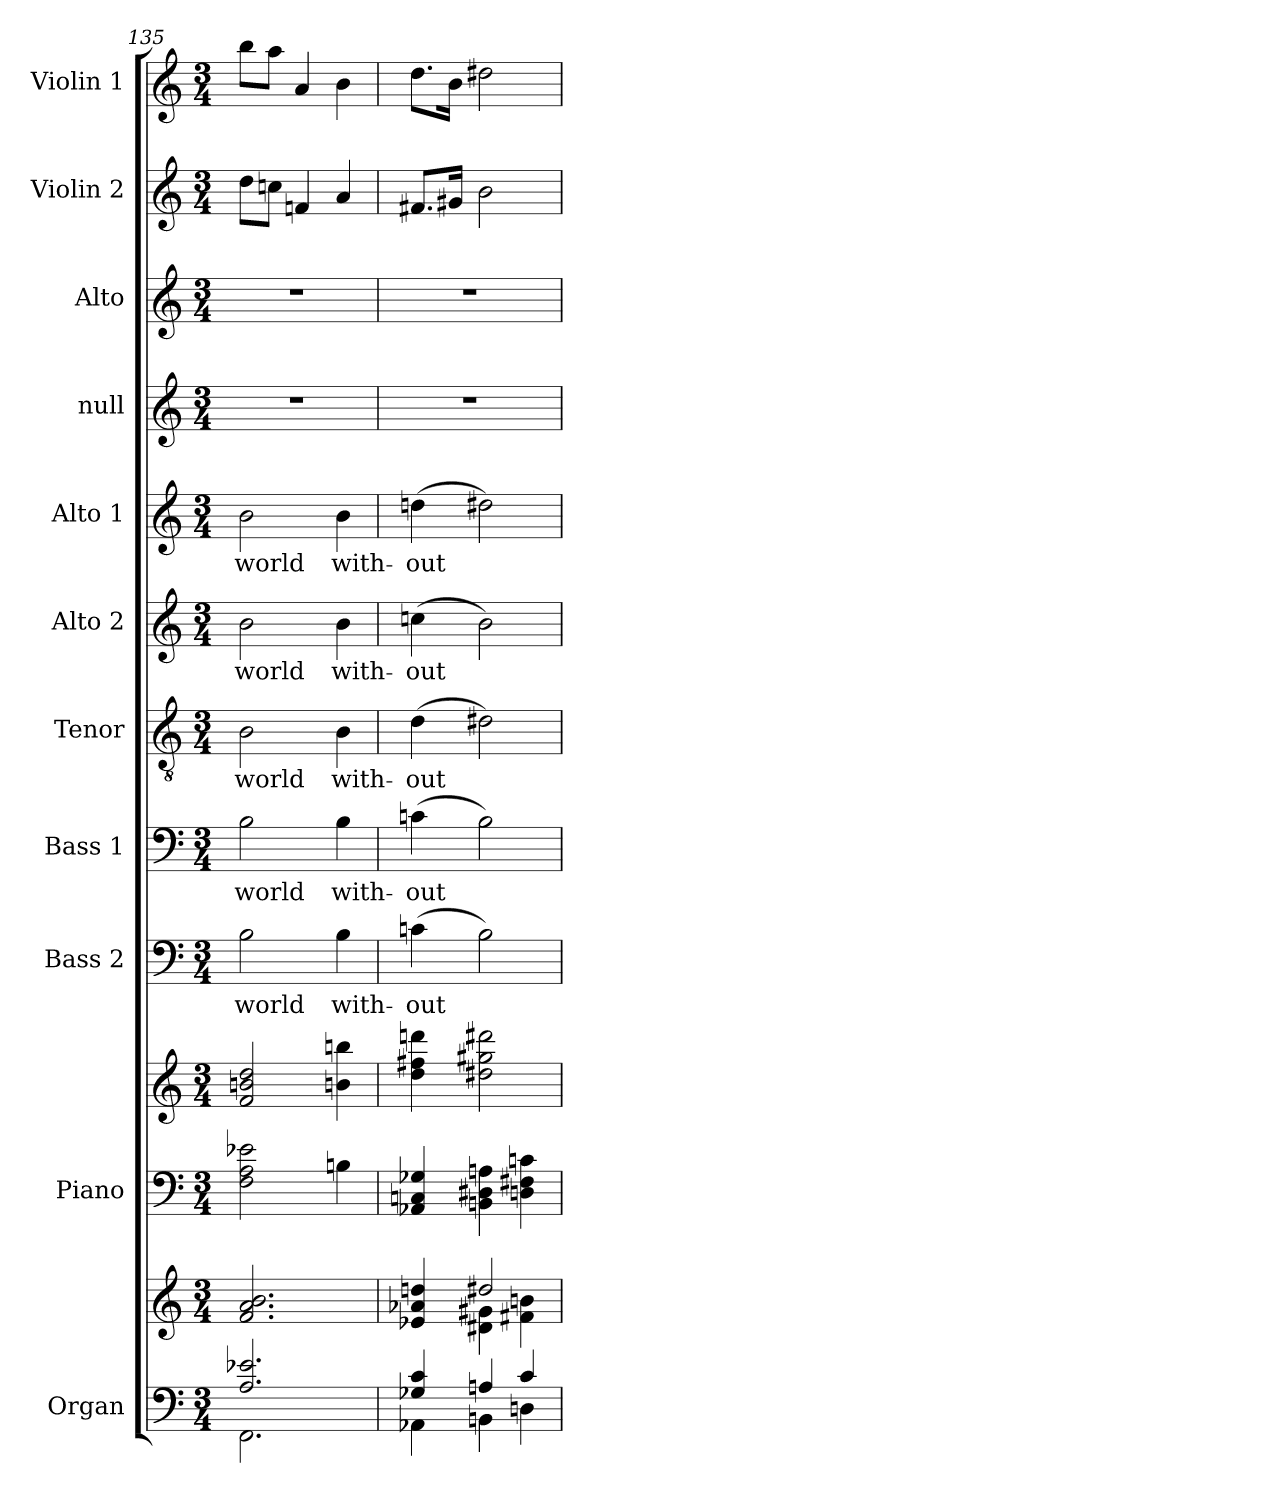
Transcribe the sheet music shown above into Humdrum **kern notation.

**kern	**kern	**kern	**kern	**kern	**text	**kern	**text	**kern	**text	**kern	**text	**kern	**text	**kern	**kern	**kern	**kern
*part11	*part11	*part10	*part10	*part9	*part9	*part8	*part8	*part7	*part7	*part6	*part6	*part5	*part5	*part4	*part3	*part2	*part1
*staff13	*staff12	*staff11	*staff10	*staff9	*staff9	*staff8	*staff8	*staff7	*staff7	*staff6	*staff6	*staff5	*staff5	*staff4	*staff3	*staff2	*staff1
*I"Organ	*	*I"Piano	*	*I"Bass 2	*	*I"Bass 1	*	*I"Tenor	*	*I"Alto 2	*	*I"Alto 1	*	*I"null	*I"Alto	*I"Violin 2	*I"Violin 1
*I'Org.	*	*	*	*I'B. 2	*	*I'B. 1	*	*I'T.	*	*I'A. 2	*	*I'A. 1	*	*	*	*I'Vln. 2	*I'Vln. 1
*clefF4	*clefG2	*clefF4	*clefG2	*clefF4	*	*clefF4	*	*clefGv2	*	*clefG2	*	*clefG2	*	*clefG2	*clefG2	*clefG2	*clefG2
*k[]	*k[]	*k[]	*k[]	*k[]	*	*k[]	*	*k[]	*	*k[]	*	*k[]	*	*k[]	*k[]	*k[]	*k[]
*M3/4	*M3/4	*M3/4	*M3/4	*M3/4	*	*M3/4	*	*M3/4	*	*M3/4	*	*M3/4	*	*M3/4	*M3/4	*M3/4	*M3/4
=135	=135	=135	=135	=135	=135	=135	=135	=135	=135	=135	=135	=135	=135	=135	=135	=135	=135
*^	*	*	*	*	*	*	*	*	*	*	*	*	*	*	*	*	*
!	!	!	!	!	!	!LO:LY:b	!	!LO:LY:b	!	!LO:LY:b	!	!LO:LY:b	!	!LO:LY:b	!	!	!	!
2.A/ 2.e-X/	2.FF\	2.f/ 2.a/ 2.b/	2F\ 2A\ 2e-X\	2f/ 2bni/ 2dd/	2B\	world	2B\	world	2B\	world	2b\	world	2b\	world	2.r	2.r	8dd\L	8bb\L
.	.	.	.	.	.	.	.	.	.	.	.	.	.	.	.	.	8ccn\J	8aa\J
.	.	.	.	.	.	.	.	.	.	.	.	.	.	.	.	.	4fn/	4a/
!	!	!	!	!	!	!LO:LY:b	!	!LO:LY:b	!	!LO:LY:b	!	!LO:LY:b	!	!LO:LY:b	!	!	!	!
.	.	.	4Bn\	4bn\ 4bbn\	4B\	with-	4B\	with-	4B\	with-	4b\	with-	4b\	with-	.	.	4a/	4b\
=136	=136	=136	=136	=136	=136	=136	=136	=136	=136	=136	=136	=136	=136	=136	=136	=136	=136	=136
*	*	*^	*	*	*	*	*	*	*	*	*	*	*	*	*	*	*	*
!	!	!	!	!	!	!	!LO:LY:b	!	!LO:LY:b	!	!LO:LY:b	!	!LO:LY:b	!	!LO:LY:b	!	!	!	!
4G-X/ 4c/	4AA-X\	4e-X/ 4a-X/ 4ddn/	4ryy	4AA-X/ 4Cn/ 4G-X/	4dd\ 4ff#X\ 4dddn\	(>4cn\	-out	(>4cn\	-out	(>4d\	-out	(>4ccn\	-out	(>4ddn\	-out	2.r	2.r	8.f#X/L	8.dd\L
.	.	.	.	.	.	.	.	.	.	.	.	.	.	.	.	.	.	16g#X/Jk	16b\Jk
4An/	4BBn\	2dd#X/	4d#X\ 4g#X\	4BBn\ 4D#X\ 4An\	2dd#X\ 2gg#X\ 2ddd#X\	2B\)	.	2B\)	.	2d#X\)	.	2b\)	.	2dd#X\)	.	.	.	2b\	2dd#X\
4c/	4Dn\	.	4f#X\ 4bn\	4Dn\ 4F#X\ 4cn\	.	.	.	.	.	.	.	.	.	.	.	.	.	.	.
*v	*v	*	*	*	*	*	*	*	*	*	*	*	*	*	*	*	*	*	*
*	*v	*v	*	*	*	*	*	*	*	*	*	*	*	*	*	*	*	*
=	=	=	=	=	=	=	=	=	=	=	=	=	=	=	=	=	=
*-	*-	*-	*-	*-	*-	*-	*-	*-	*-	*-	*-	*-	*-	*-	*-	*-	*-
